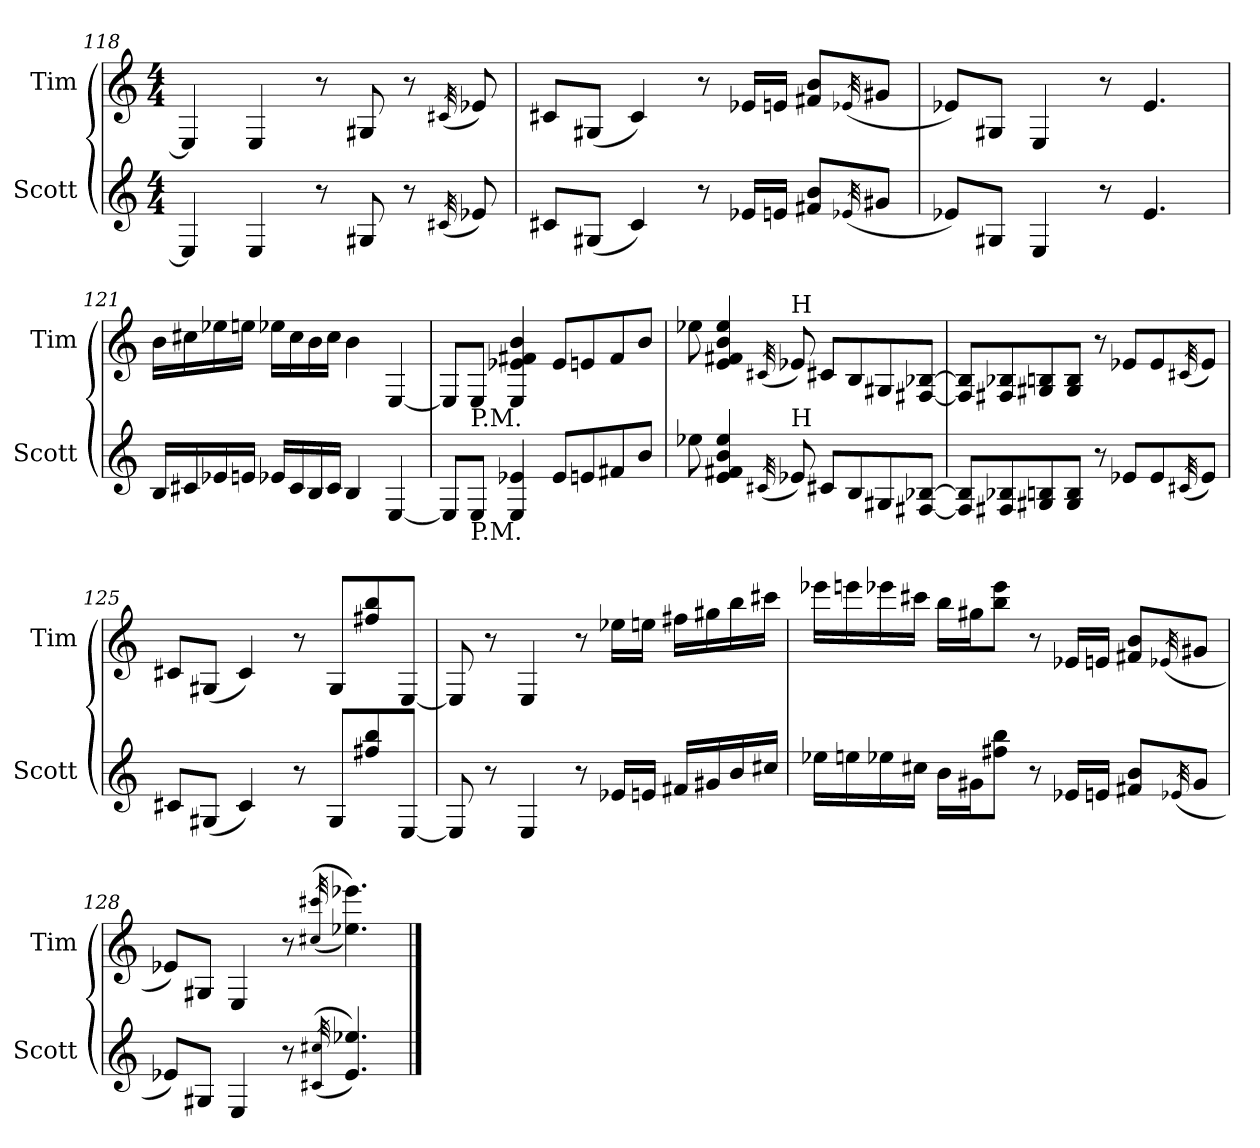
**kern	**kern
*part2	*part1
*staff2	*staff1
*I"Scott	*I"Tim
*I'Scott	*I'Tim
!!LO:LB:g=z
*clefG2	*clefG2
*ITrd7c12	*ITrd7c12
*k[]	*k[]
*C:	*C:
*M4/4	*M4/4
=118	=118
4EE/]	4EE/]
4EE/	4EE/
8r	8r
8GG#X/	8GG#X/
8r	8r
(32qC#X/	(32qC#X/
8E-X/)	8E-X/)
=119	=119
8C#X/L	8C#X/L
(8GG#X/J	(8GG#X/J
4C#/)	4C#/)
8r	8r
16E-X/LL	16E-X/LL
16En/JJ	16En/JJ
8F#X/ 8B/L	8F#X/ 8B/L
(32qE-X/	(32qE-X/
8G#X/J	8G#X/J
=120	=120
8E-X/L)	8E-X/L)
8GG#X/J	8GG#X/J
4EE/	4EE/
8r	8r
4.E-/	4.E-/
!!LO:LB:g=z
=121	=121
16BB/LL	16B\LL
16C#X/	16c#X\
16E-X/	16e-X\
16En/JJ	16en\JJ
16E-X/LL	16e-X\LL
16C#/	16c#\
16BB/	16B\
16C#/JJ	16c#\JJ
4BB/	4B\
[4EE/	[4EE/
=122	=122
8EE/L]	8EE/L]
!	!LO:TX:b:t=P.M.
!LO:TX:b:t=P.M.	!
8EE/J	8EE/J
4EE/ 4E-X/	4EE/ 4E-X/ 4F#X/ 4B/
8E-/L	8E-/L
8En/	8En/
8F#X/	8F#/
8B/J	8B/J
=123	=123
8e-X\	8e-X\
4E/ 4F#X/ 4B/ 4e-/	4E/ 4F#X/ 4B/ 4e-/
(32qC#X/	(32qC#X/
!	!LO:TX:a:t=H
!LO:TX:a:t=H	!
8E-X/)	8E-X/)
8C#/L	8C#/L
8BB/	8BB/
8GG#X/	8GG#X/
[8FF#X/ [8BB-X/J	[8FF#X/ [8BB-X/J
!!LO:PB:g=z
=124	=124
8FF#/] 8BB-/]L	8FF#/] 8BB-/]L
8FF#X/ 8BB-X/	8FF#X/ 8BB-X/
8GG#X/ 8BBn/	8GG#X/ 8BBn/
8GG#/ 8BB/J	8GG#/ 8BB/J
8r	8r
8E-X/L	8E-X/L
8E-/	8E-/
(32qC#X/	(32qC#X/
8E-/J)	8E-/J)
=125	=125
8C#X/L	8C#X/L
(8GG#X/J	(8GG#X/J
4C#/)	4C#/)
8r	8r
8GG#/L	8GG#/L
8f#X/ 8b/	8f#X/ 8b/
[8EE/J	[8EE/J
=126	=126
8EE/]	8EE/]
8r	8r
4EE/	4EE/
8r	8r
16E-X/LL	16e-X\LL
16En/JJ	16en\JJ
16F#X/LL	16f#X\LL
16G#X/	16g#X\
16B/	16b\
16c#X/JJ	16cc#X\JJ
!!LO:LB:g=z
=127	=127
16e-X\LL	16ee-X\LL
16en\	16een\
16e-X\	16ee-X\
16c#X\JJ	16cc#X\JJ
16B\LL	16b\LL
16G#X\J	16g#X\J
8f#X\ 8b\J	8b\ 8ee-\J
8r	8r
16E-X/LL	16E-X/LL
16En/JJ	16En/JJ
8F#X/ 8B/L	8F#X/ 8B/L
(32qE-X/	(32qE-X/
8G#/J	8G#X/J
=128	=128
8E-X/L)	8E-X/L)
8GG#X/J	8GG#X/J
4EE/	4EE/
8r	8r
((32qC#X/ 32qc#X/	((32qc#X/ 32qcc#X/
4.E-/ 4.e-X/))	4.e-X\ 4.ee-X\))
==	==
*-	*-
